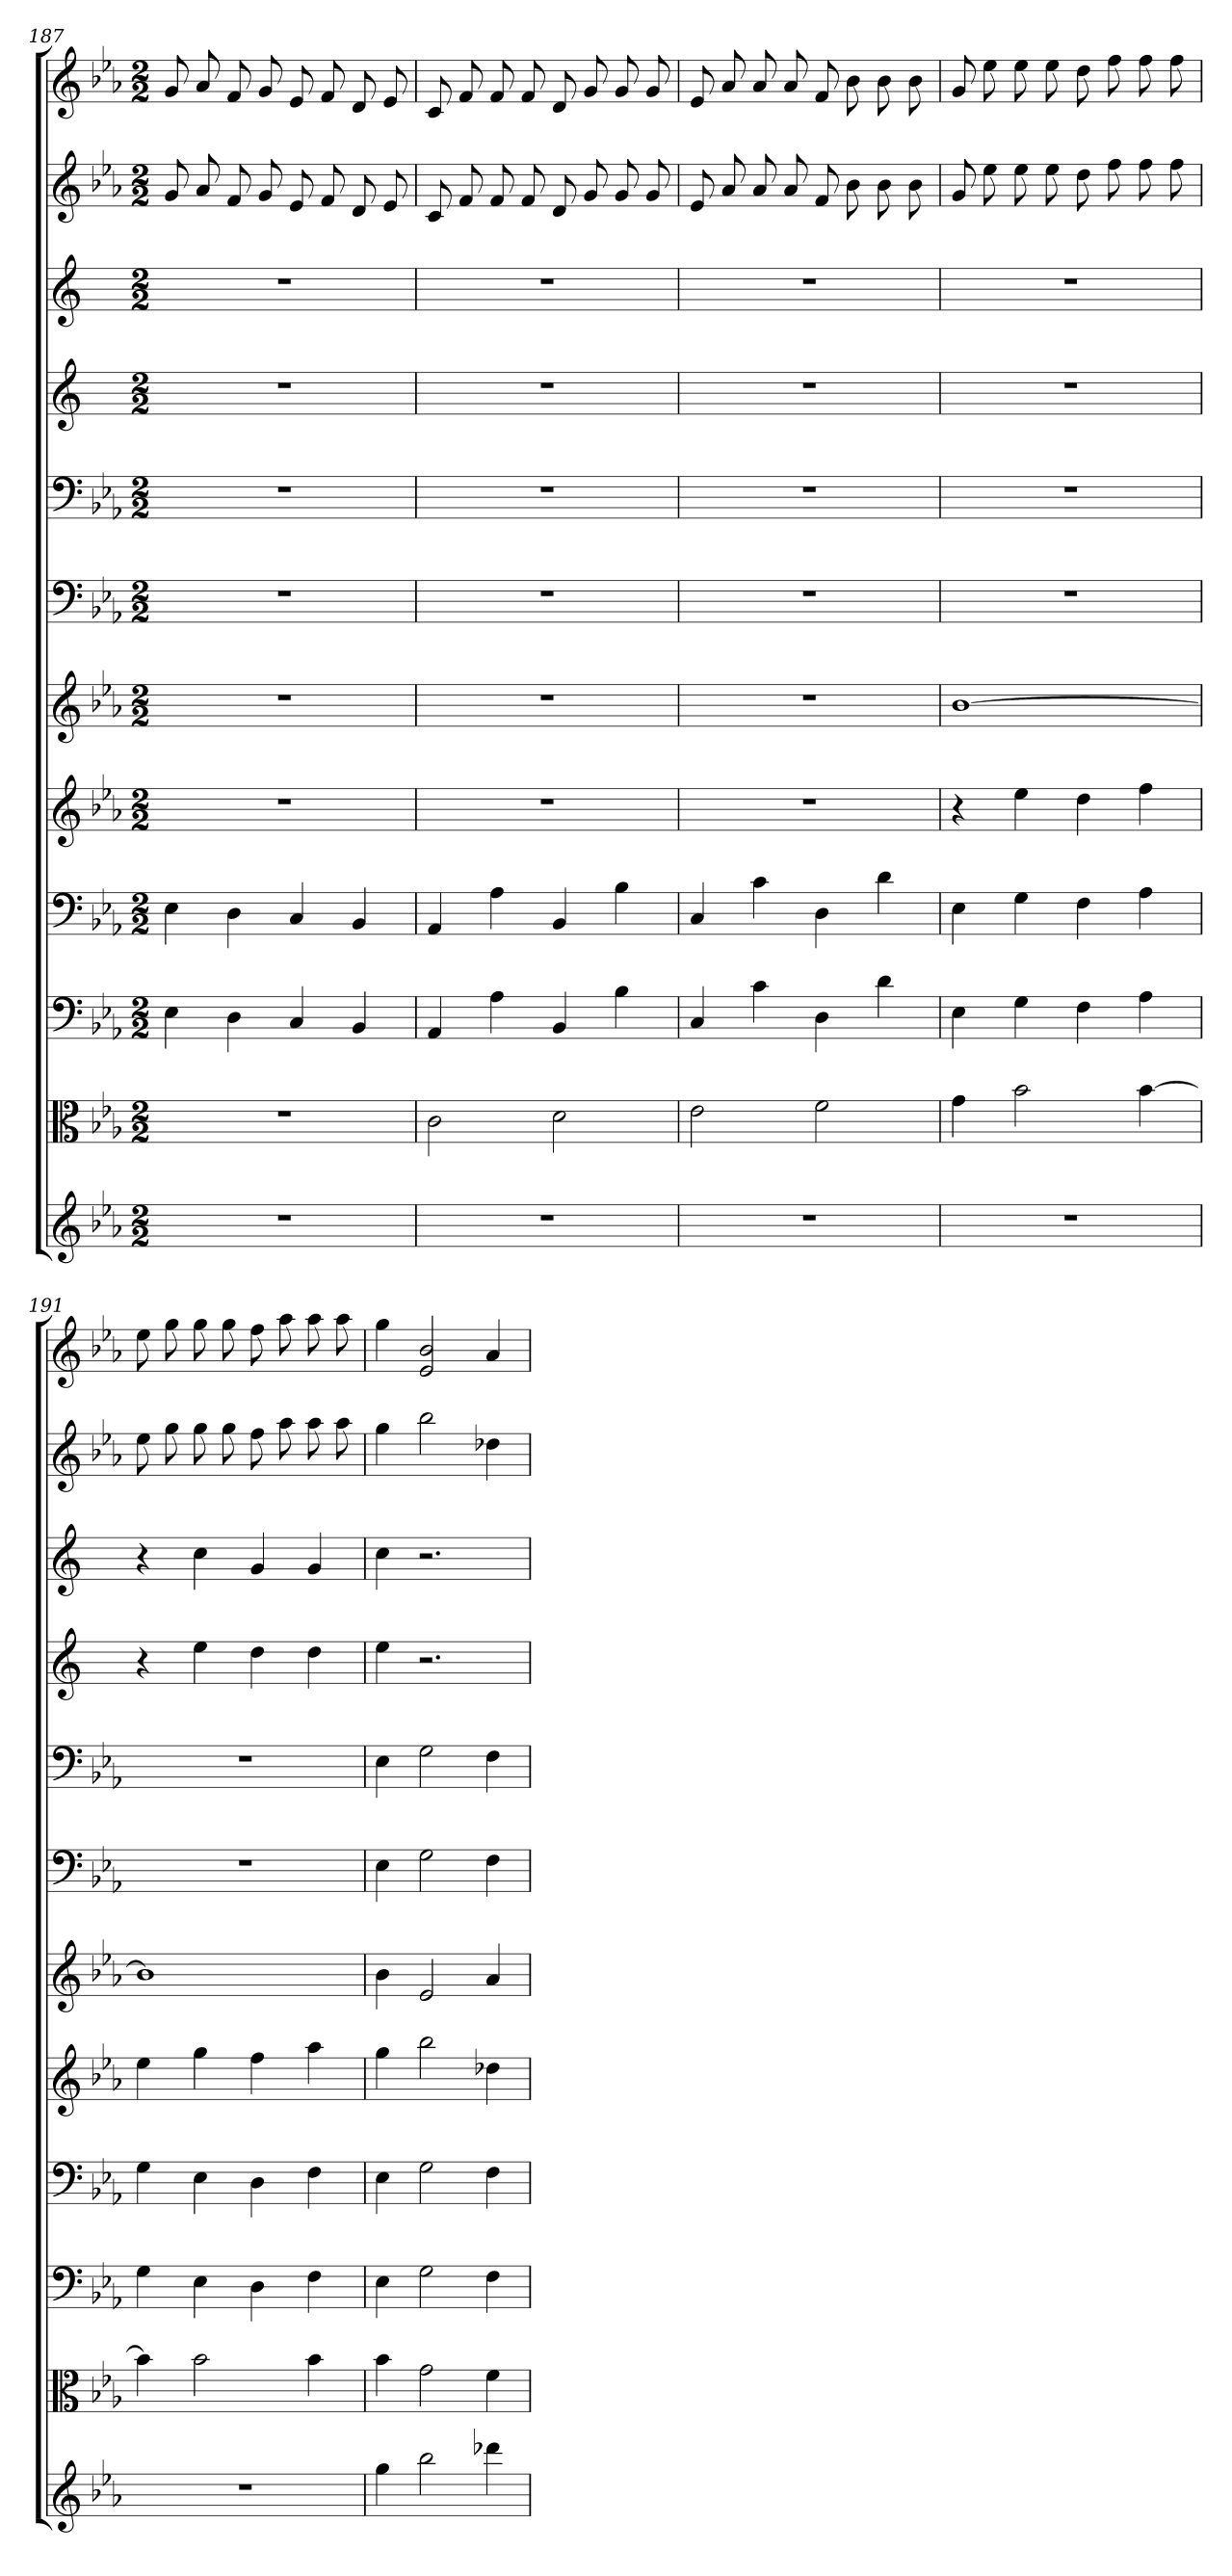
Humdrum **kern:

**kern	**kern	**kern	**kern	**kern	**kern	**kern	**kern	**kern	**kern	**kern	**kern
*part12	*part11	*part10	*part9	*part8	*part7	*part6	*part5	*part4	*part3	*part2	*part1
*staff12	*staff11	*staff10	*staff9	*staff8	*staff7	*staff6	*staff5	*staff4	*staff3	*staff2	*staff1
*	*clefC3	*clefF4	*clefF4	*	*	*clefF4	*clefF4	*	*	*	*
*k[b-e-a-]	*k[b-e-a-]	*k[b-e-a-]	*k[b-e-a-]	*k[b-e-a-]	*k[b-e-a-]	*k[b-e-a-]	*k[b-e-a-]	*k[]	*k[]	*k[b-e-a-]	*k[b-e-a-]
*E-:	*E-:	*E-:	*E-:	*E-:	*E-:	*E-:	*E-:	*	*	*E-:	*E-:
*M2/2	*M2/2	*M2/2	*M2/2	*M2/2	*M2/2	*M2/2	*M2/2	*M2/2	*M2/2	*M2/2	*M2/2
=187	=187	=187	=187	=187	=187	=187	=187	=187	=187	=187	=187
1r	1r	4E-	4E-	1r	1r	1r	1r	1r	1r	8g	8g
.	.	.	.	.	.	.	.	.	.	8a-	8a-
.	.	4D	4D	.	.	.	.	.	.	8f	8f
.	.	.	.	.	.	.	.	.	.	8g	8g
.	.	4C	4C	.	.	.	.	.	.	8e-	8e-
.	.	.	.	.	.	.	.	.	.	8f	8f
.	.	4BB-	4BB-	.	.	.	.	.	.	8d	8d
.	.	.	.	.	.	.	.	.	.	8e-	8e-
=188	=188	=188	=188	=188	=188	=188	=188	=188	=188	=188	=188
1r	2c	4AA-	4AA-	1r	1r	1r	1r	1r	1r	8c	8c
.	.	.	.	.	.	.	.	.	.	8f	8f
.	.	4A-	4A-	.	.	.	.	.	.	8f	8f
.	.	.	.	.	.	.	.	.	.	8f	8f
.	2d	4BB-	4BB-	.	.	.	.	.	.	8d	8d
.	.	.	.	.	.	.	.	.	.	8g	8g
.	.	4B-	4B-	.	.	.	.	.	.	8g	8g
.	.	.	.	.	.	.	.	.	.	8g	8g
=189	=189	=189	=189	=189	=189	=189	=189	=189	=189	=189	=189
1r	2e-	4C	4C	1r	1r	1r	1r	1r	1r	8e-	8e-
.	.	.	.	.	.	.	.	.	.	8a-	8a-
.	.	4c	4c	.	.	.	.	.	.	8a-	8a-
.	.	.	.	.	.	.	.	.	.	8a-	8a-
.	2f	4D	4D	.	.	.	.	.	.	8f	8f
.	.	.	.	.	.	.	.	.	.	8b-	8b-
.	.	4d	4d	.	.	.	.	.	.	8b-	8b-
.	.	.	.	.	.	.	.	.	.	8b-	8b-
=190	=190	=190	=190	=190	=190	=190	=190	=190	=190	=190	=190
1r	4g	4E-	4E-	4r	[1b-	1r	1r	1r	1r	8g	8g
.	.	.	.	.	.	.	.	.	.	8ee-	8ee-
.	2b-	4G	4G	4ee-	.	.	.	.	.	8ee-	8ee-
.	.	.	.	.	.	.	.	.	.	8ee-	8ee-
.	.	4F	4F	4dd	.	.	.	.	.	8dd	8dd
.	.	.	.	.	.	.	.	.	.	8ff	8ff
.	[4b-	4A-	4A-	4ff	.	.	.	.	.	8ff	8ff
.	.	.	.	.	.	.	.	.	.	8ff	8ff
=191	=191	=191	=191	=191	=191	=191	=191	=191	=191	=191	=191
1r	4b-]	4G	4G	4ee-	1b-]	1r	1r	4r	4r	8ee-	8ee-
.	.	.	.	.	.	.	.	.	.	8gg	8gg
.	2b-	4E-	4E-	4gg	.	.	.	4ee	4cc	8gg	8gg
.	.	.	.	.	.	.	.	.	.	8gg	8gg
.	.	4D	4D	4ff	.	.	.	4dd	4g	8ff	8ff
.	.	.	.	.	.	.	.	.	.	8aa-	8aa-
.	4b-	4F	4F	4aa-	.	.	.	4dd	4g	8aa-	8aa-
.	.	.	.	.	.	.	.	.	.	8aa-	8aa-
=192	=192	=192	=192	=192	=192	=192	=192	=192	=192	=192	=192
4gg	4b-	4E-	4E-	4gg	4b-	4E-	4E-	4ee	4cc	4gg	4gg
2bb-	2g	2G	2G	2bb-	2e-	2G	2G	2.r	2.r	2bb-	2e- 2b-
4ddd-X	4f	4F	4F	4dd-X	4a-	4F	4F	.	.	4dd-X	4a-
=	=	=	=	=	=	=	=	=	=	=	=
*-	*-	*-	*-	*-	*-	*-	*-	*-	*-	*-	*-
